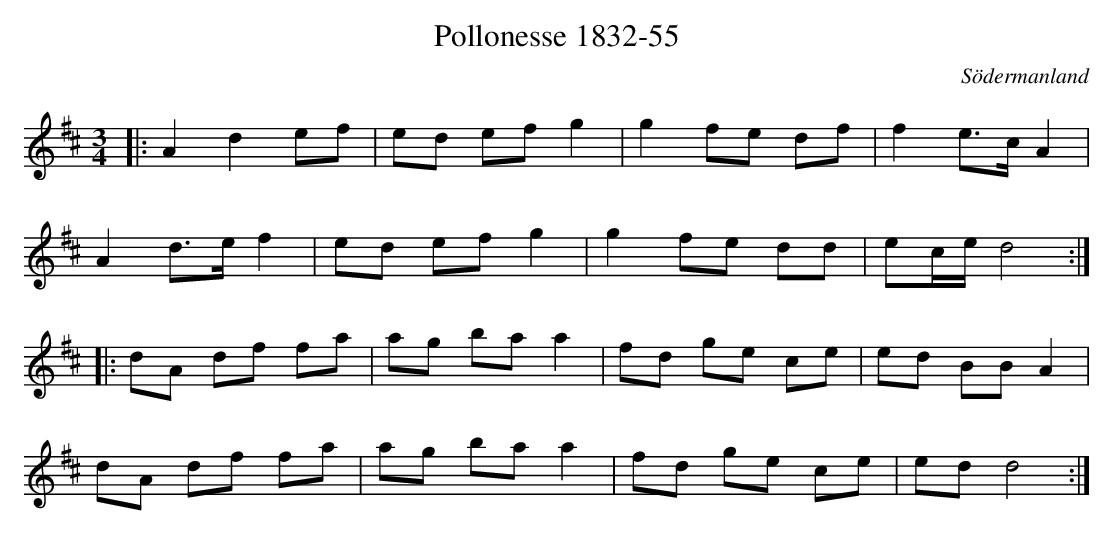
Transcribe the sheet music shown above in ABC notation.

X:1
T:Pollonesse 1832-55
O:Södermanland
M: 3/4
M: 3/4
L: 1/16
K: D
|:A4 d4 e2f2 | e2d2 e2f2 g4 | g4 f2e2 d2f2 | f4 e2>c2 A4 |
A4 d2>e2 f4 | e2d2 e2f2 g4 | g4 f2e2 d2d2 | e2ce d8:|
|:d2A2 d2f2 f2a2 | a2g2 b2a2 a4 | f2d2 g2e2 c2e2 | e2d2 B2B2 A4 |
d2A2 d2f2 f2a2 | a2g2 b2a2 a4 | f2d2 g2e2 c2e2 | e2d2 d8 :|
